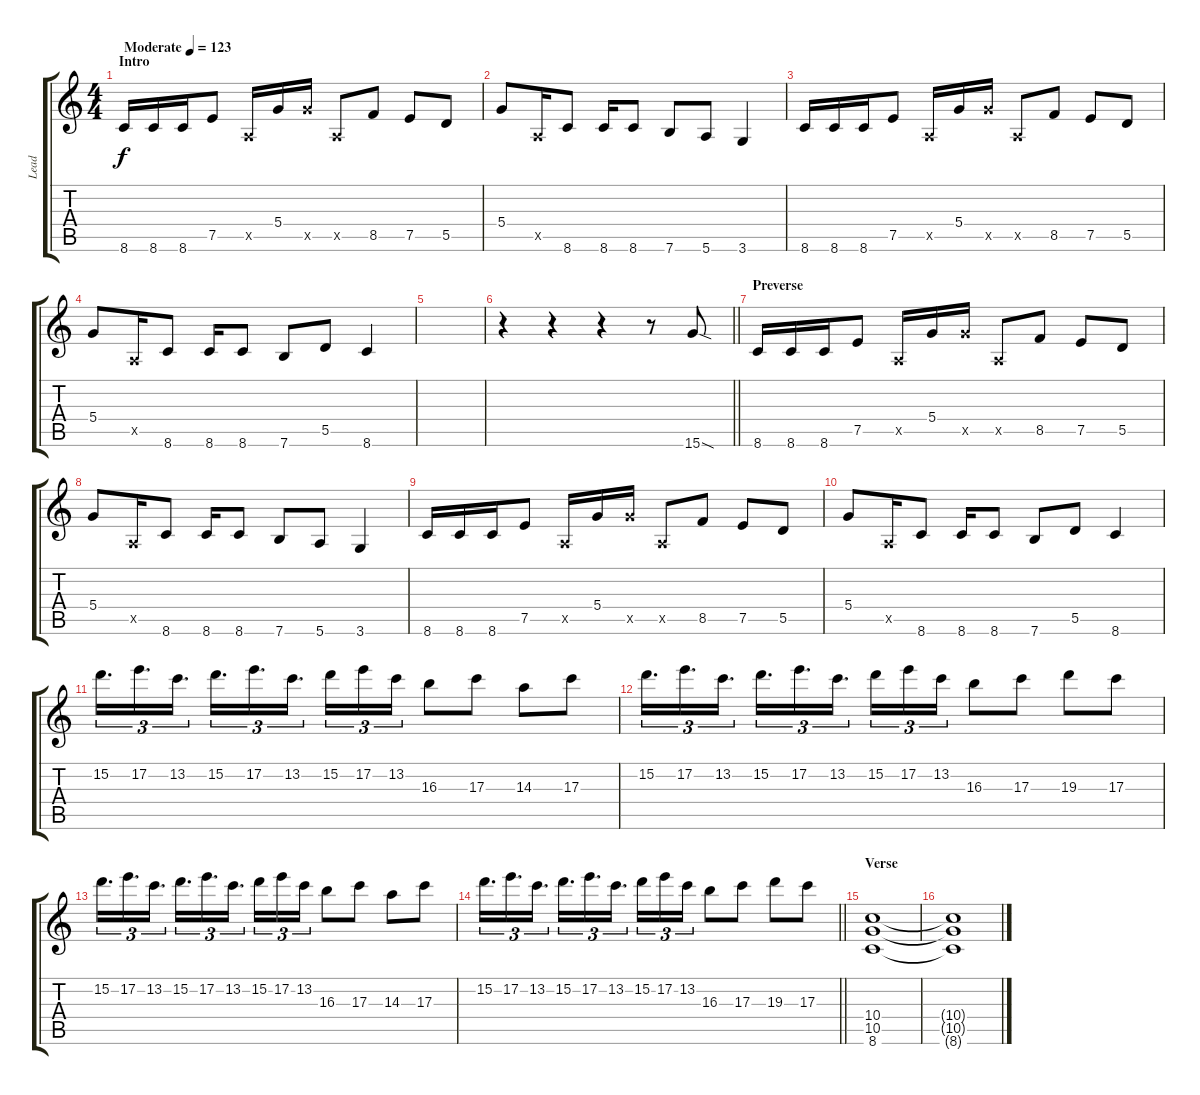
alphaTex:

\track ("Lead" "Lead") {instrument overdrivenguitar}
\staff {score tabs}
\tuning (E4 B3 G3 D3 A2 E2) {hide}
\ts (4 4)
\section ("" "Intro")
\tempo (123 "Moderate")
\clef g2
\ks c
8.6.16{dy f instrument overdrivenguitar} 8.6.16 8.6.16 7.5.8 0.5{x}.16 5.4.16 10.5{x}.16 0.5{x}.8 8.5.8 7.5.8 5.5.8 |
5.4.8 0.5{x}.16 8.6.8 8.6.16 8.6.8 7.6.8 5.6.8 3.6.4 |
8.6.16 8.6.16 8.6.16 7.5.8 0.5{x}.16 5.4.16 10.5{x}.16 0.5{x}.8 8.5.8 7.5.8 5.5.8 |
5.4.8 0.5{x}.16 8.6.8 8.6.16 8.6.8 7.6.8 5.5.8 8.6.4 |
|
\barLineRight lightlight
r.4 r.4 r.4 r.8 15.6{sod}.8 |
\section ("" "Preverse")
8.6.16 8.6.16 8.6.16 7.5.8 0.5{x}.16 5.4.16 10.5{x}.16 0.5{x}.8 8.5.8 7.5.8 5.5.8 |
5.4.8 0.5{x}.16 8.6.8 8.6.16 8.6.8 7.6.8 5.6.8 3.6.4 |
8.6.16 8.6.16 8.6.16 7.5.8 0.5{x}.16 5.4.16 10.5{x}.16 0.5{x}.8 8.5.8 7.5.8 5.5.8 |
5.4.8 0.5{x}.16 8.6.8 8.6.16 8.6.8 7.6.8 5.5.8 8.6.4 |
15.2.16{d tu (3 2)} 17.2.16{d tu (3 2)} 13.2.16{d tu (3 2)} 15.2.16{d tu (3 2)} 17.2.16{d tu (3 2)} 13.2.16{d tu (3 2)} 15.2.16{tu (3 2)} 17.2.16{tu (3 2)} 13.2.16{tu (3 2)} 16.3.8 17.3.8 14.3.8 17.3.8 |
15.2.16{d tu (3 2)} 17.2.16{d tu (3 2)} 13.2.16{d tu (3 2)} 15.2.16{d tu (3 2)} 17.2.16{d tu (3 2)} 13.2.16{d tu (3 2)} 15.2.16{tu (3 2)} 17.2.16{tu (3 2)} 13.2.16{tu (3 2)} 16.3.8 17.3.8 19.3.8 17.3.8 |
15.2.16{d tu (3 2)} 17.2.16{d tu (3 2)} 13.2.16{d tu (3 2)} 15.2.16{d tu (3 2)} 17.2.16{d tu (3 2)} 13.2.16{d tu (3 2)} 15.2.16{tu (3 2)} 17.2.16{tu (3 2)} 13.2.16{tu (3 2)} 16.3.8 17.3.8 14.3.8 17.3.8 |
\barLineRight lightlight
15.2.16{d tu (3 2)} 17.2.16{d tu (3 2)} 13.2.16{d tu (3 2)} 15.2.16{d tu (3 2)} 17.2.16{d tu (3 2)} 13.2.16{d tu (3 2)} 15.2.16{tu (3 2)} 17.2.16{tu (3 2)} 13.2.16{tu (3 2)} 16.3.8 17.3.8 19.3.8 17.3.8 |
\section ("" "Verse")
(10.4 10.5 8.6).1 |
(10.4{t} 10.5{t} 8.6{t}).1
